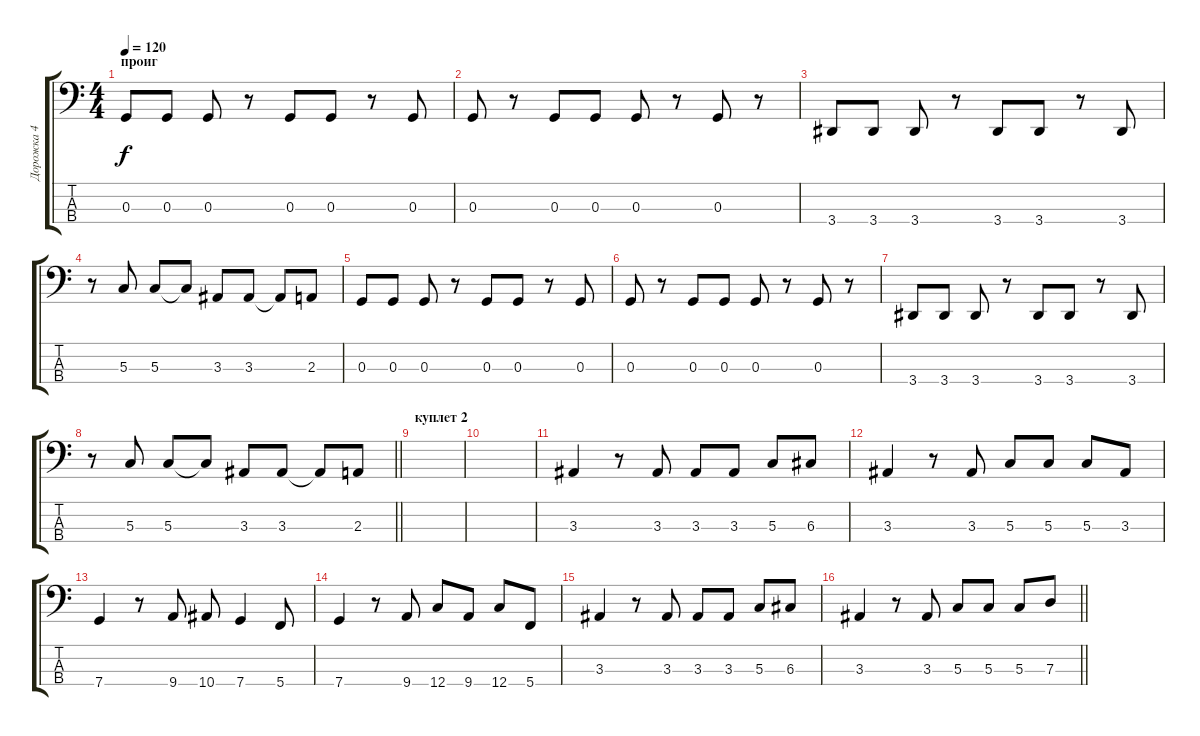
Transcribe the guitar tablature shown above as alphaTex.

\track ("Дорожка 4" "Дорожка 4") {instrument electricbassfinger}
\staff {score tabs}
\tuning (F2 C2 G1 C1) {hide}
\ts (4 4)
\section ("" "проиг")
\tempo 120
\clef f4
\ks c
0.3.8{dy f} 0.3.8 0.3.8 r.8 0.3.8 0.3.8 r.8 0.3.8 |
0.3.8 r.8 0.3.8 0.3.8 0.3.8 r.8 0.3.8 r.8 |
3.4.8 3.4.8 3.4.8 r.8 3.4.8 3.4.8 r.8 3.4.8 |
r.8 5.3.8 5.3.8 5.3{t}.8 3.3.8 3.3.8 3.3{t}.8 2.3.8 |
0.3.8 0.3.8 0.3.8 r.8 0.3.8 0.3.8 r.8 0.3.8 |
0.3.8 r.8 0.3.8 0.3.8 0.3.8 r.8 0.3.8 r.8 |
3.4.8 3.4.8 3.4.8 r.8 3.4.8 3.4.8 r.8 3.4.8 |
\barLineRight lightlight
r.8 5.3.8 5.3.8 5.3{t}.8 3.3.8 3.3.8 3.3{t}.8 2.3.8 |
\section ("" "куплет 2")
|
|
3.3.4 r.8 3.3.8 3.3.8 3.3.8 5.3.8 6.3.8 |
3.3.4 r.8 3.3.8 5.3.8 5.3.8 5.3.8 3.3.8 |
7.4.4 r.8 9.4.8 10.4.8 7.4.4 5.4.8 |
7.4.4 r.8 9.4.8 12.4.8 9.4.8 12.4.8 5.4.8 |
3.3.4 r.8 3.3.8 3.3.8 3.3.8 5.3.8 6.3.8 |
\barLineRight lightlight
3.3.4 r.8 3.3.8 5.3.8 5.3.8 5.3.8 7.3.8
